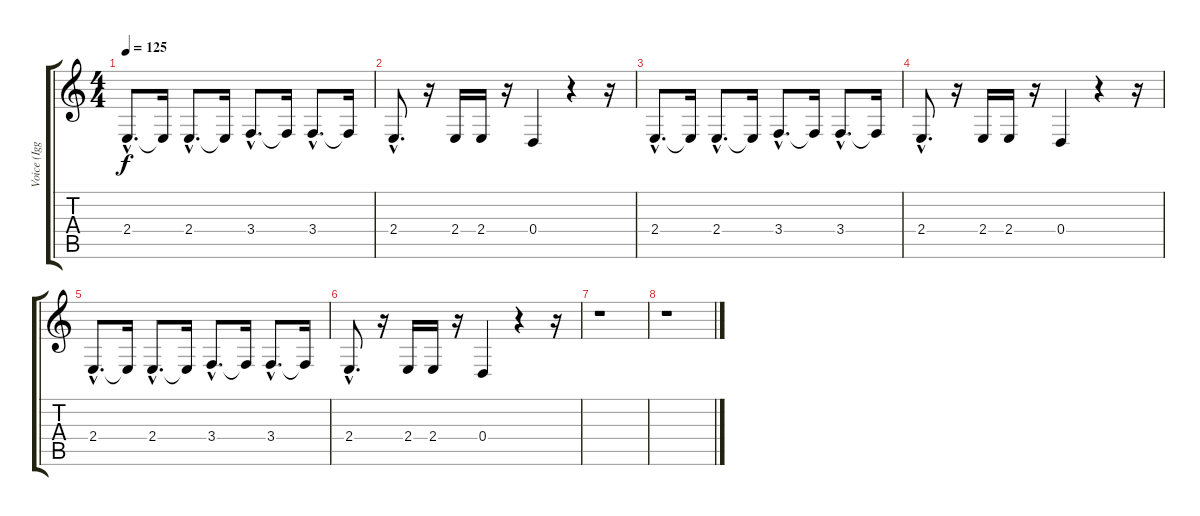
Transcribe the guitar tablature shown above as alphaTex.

\track ("Voice (Iggy)" "Voice (Igg") {instrument flute}
\staff {score tabs}
\tuning (E4 B3 G3 D3 A2 E2) {hide}
\ts (4 4)
\tempo 125
\clef g2
\ks c
2.4{hac}.8{d dy f} 2.4{t}.16 2.4{hac}.8{d} 2.4{t}.16 3.4{hac}.8{d} 3.4{t}.16 3.4{hac}.8{d} 3.4{t}.16 |
2.4{hac}.8{d} r.16 2.4.16 2.4.16 r.16 0.4.4 r.4 r.16 |
2.4{hac}.8{d} 2.4{t}.16 2.4{hac}.8{d} 2.4{t}.16 3.4{hac}.8{d} 3.4{t}.16 3.4{hac}.8{d} 3.4{t}.16 |
2.4{hac}.8{d} r.16 2.4.16 2.4.16 r.16 0.4.4 r.4 r.16 |
2.4{hac}.8{d} 2.4{t}.16 2.4{hac}.8{d} 2.4{t}.16 3.4{hac}.8{d} 3.4{t}.16 3.4{hac}.8{d} 3.4{t}.16 |
2.4{hac}.8{d} r.16 2.4.16 2.4.16 r.16 0.4.4 r.4 r.16 |
r.1 |
r.1
